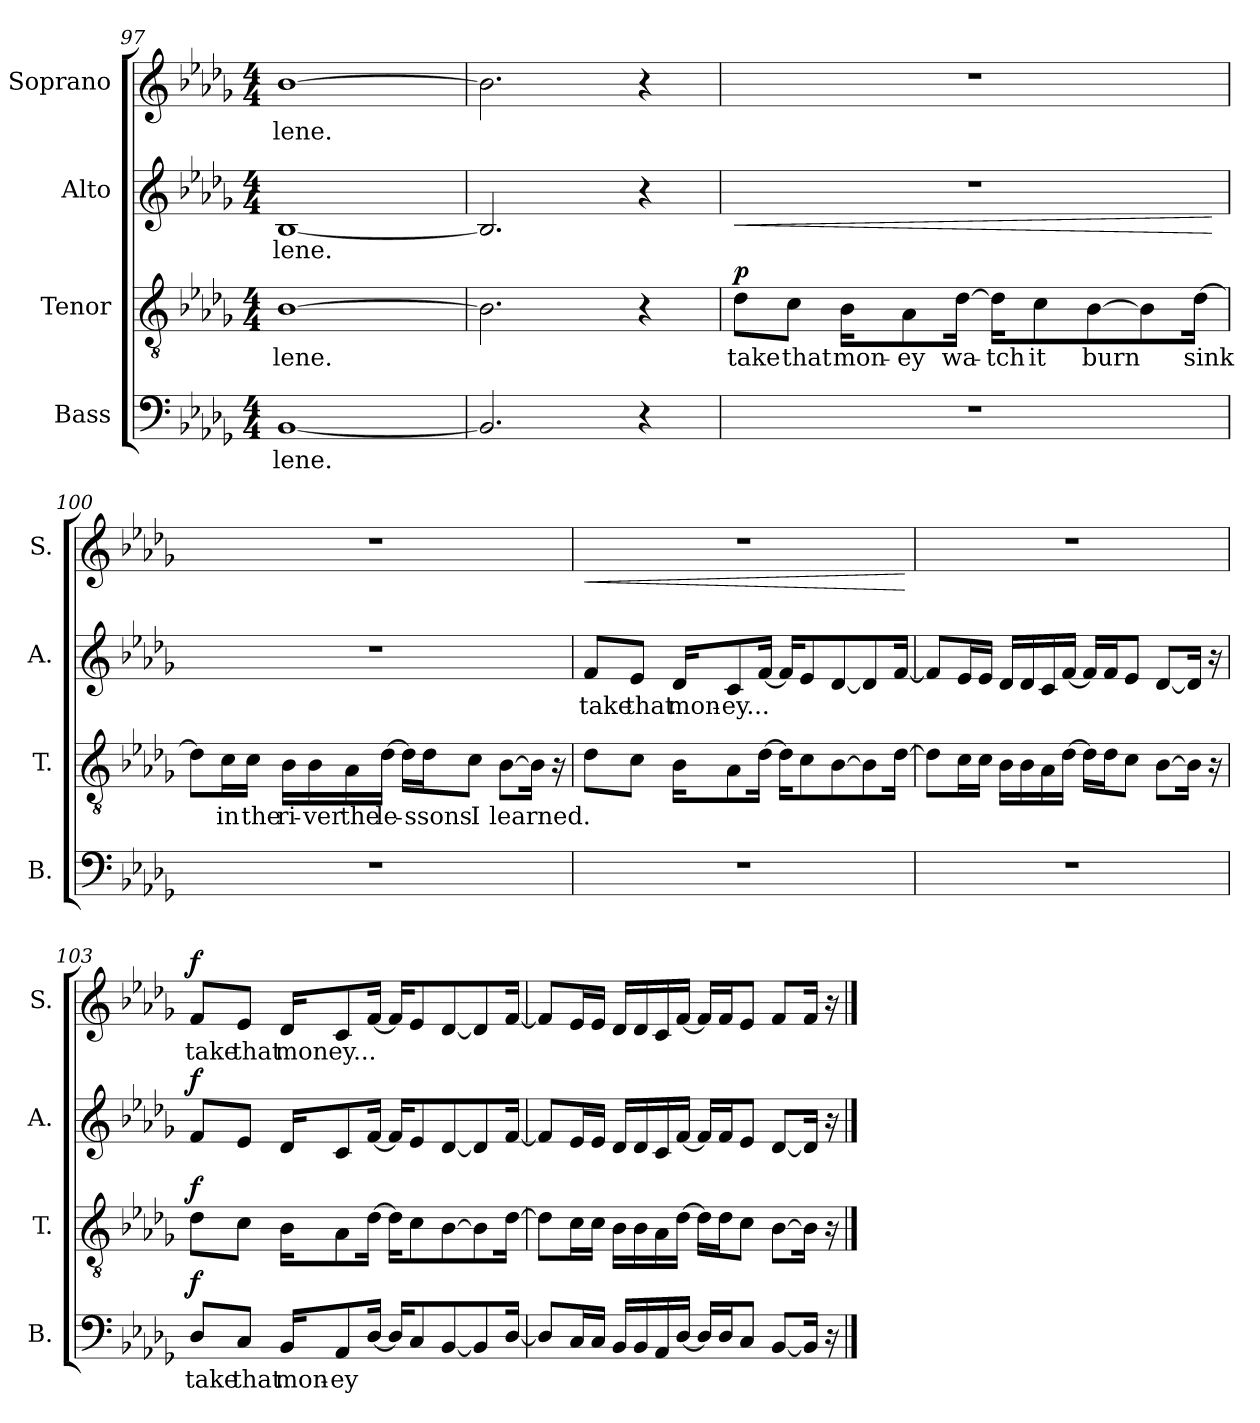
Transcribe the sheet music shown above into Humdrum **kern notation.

**kern	**text	**dynam	**kern	**text	**dynam	**kern	**text	**dynam	**kern	**text	**dynam
*part4	*part4	*part4	*part3	*part3	*part3	*part2	*part2	*part2	*part1	*part1	*part1
*staff4	*staff4	*staff4	*staff3	*staff3	*staff3	*staff2	*staff2	*staff2	*staff1	*staff1	*staff1
*I"Bass	*	*	*I"Tenor	*	*	*I"Alto	*	*	*I"Soprano	*	*
*I'B.	*	*	*I'T.	*	*	*I'A.	*	*	*I'S.	*	*
*clefF4	*	*	*clefGv2	*	*	*clefG2	*	*	*clefG2	*	*
*k[b-e-a-d-g-]	*	*	*k[b-e-a-d-g-]	*	*	*k[b-e-a-d-g-]	*	*	*k[b-e-a-d-g-]	*	*
*M4/4	*	*	*M4/4	*	*	*M4/4	*	*	*M4/4	*	*
=97	=97	=97	=97	=97	=97	=97	=97	=97	=97	=97	=97
[1BB-	lene.	.	[1B-	-lene.	.	[1B-	-lene.	.	[1b-	-lene.	.
=98	=98	=98	=98	=98	=98	=98	=98	=98	=98	=98	=98
2.BB-/]	.	.	2.B-\]	.	.	2.B-/]	.	.	2.b-\]	.	.
4r	.	.	4r	.	.	4r	.	.	4r	.	.
=99	=99	=99	=99	=99	=99	=99	=99	=99	=99	=99	=99
!	!	!	!	!	!LO:DY:a	!	!	!LO:HP:b	!	!	!
1r	.	.	8d-\L	take	p	1r	.	<	1r	.	.
.	.	.	8c\J	that	.	.	.	.	.	.	.
.	.	.	16B-\KL	mon-	.	.	.	.	.	.	.
.	.	.	8A-\	-ey	.	.	.	.	.	.	.
.	.	.	[16d-\Jk	wa-	.	.	.	.	.	.	.
.	.	.	16d-\KL]	-tch	.	.	.	.	.	.	.
.	.	.	8c\	it	.	.	.	.	.	.	.
.	.	.	[8B-\	burn	.	.	.	.	.	.	.
.	.	.	8B-\]	.	.	.	.	.	.	.	.
.	.	.	[16d-\Jk	sink	.	.	.	.	.	.	.
.	.	.	.	.	.	.	.	[	.	.	.
!!LO:LB:g=z
=100	=100	=100	=100	=100	=100	=100	=100	=100	=100	=100	=100
1r	.	.	8d-\L]	.	.	1r	.	.	1r	.	.
.	.	.	16c\L	in	.	.	.	.	.	.	.
.	.	.	16c\JJ	the	.	.	.	.	.	.	.
.	.	.	16B-\LL	ri-	.	.	.	.	.	.	.
.	.	.	16B-\	-ver	.	.	.	.	.	.	.
.	.	.	16A-\	the	.	.	.	.	.	.	.
.	.	.	[16d-\JJ	le-	.	.	.	.	.	.	.
.	.	.	16d-\LL]	.	.	.	.	.	.	.	.
.	.	.	16d-\J	-ssons	.	.	.	.	.	.	.
.	.	.	8c\J	I	.	.	.	.	.	.	.
.	.	.	[8B-\L	learned.	.	.	.	.	.	.	.
.	.	.	16B-\Jk]	.	.	.	.	.	.	.	.
.	.	.	16r	.	.	.	.	.	.	.	.
=101	=101	=101	=101	=101	=101	=101	=101	=101	=101	=101	=101
!	!	!	!	!	!	!	!	!	!	!	!LO:HP:b
1r	.	.	8d-\L	.	.	8f/L	take	.	1r	.	<
.	.	.	8c\J	.	.	8e-/J	that	.	.	.	.
.	.	.	16B-\KL	.	.	16d-/KL	mon-	.	.	.	.
.	.	.	8A-\	.	.	8c/	-ey...	.	.	.	.
.	.	.	[16d-\Jk	.	.	[16f/Jk	.	.	.	.	.
.	.	.	16d-\KL]	.	.	16f/KL]	.	.	.	.	.
.	.	.	8c\	.	.	8e-/	.	.	.	.	.
.	.	.	[8B-\	.	.	[8d-/	.	.	.	.	.
.	.	.	8B-\]	.	.	8d-/]	.	.	.	.	.
.	.	.	[16d-\Jk	.	.	[16f/Jk	.	.	.	.	.
.	.	.	.	.	.	.	.	.	.	.	[
=102	=102	=102	=102	=102	=102	=102	=102	=102	=102	=102	=102
1r	.	.	8d-\L]	.	.	8f/L]	.	.	1r	.	.
.	.	.	16c\L	.	.	16e-/L	.	.	.	.	.
.	.	.	16c\JJ	.	.	16e-/JJ	.	.	.	.	.
.	.	.	16B-\LL	.	.	16d-/LL	.	.	.	.	.
.	.	.	16B-\	.	.	16d-/	.	.	.	.	.
.	.	.	16A-\	.	.	16c/	.	.	.	.	.
.	.	.	[16d-\JJ	.	.	[16f/JJ	.	.	.	.	.
.	.	.	16d-\LL]	.	.	16f/LL]	.	.	.	.	.
.	.	.	16d-\J	.	.	16f/J	.	.	.	.	.
.	.	.	8c\J	.	.	8e-/J	.	.	.	.	.
.	.	.	[8B-\L	.	.	[8d-/L	.	.	.	.	.
.	.	.	16B-\Jk]	.	.	16d-/Jk]	.	.	.	.	.
.	.	.	16r	.	.	16r	.	.	.	.	.
!!LO:LB:g=z
=103	=103	=103	=103	=103	=103	=103	=103	=103	=103	=103	=103
!	!	!LO:DY:b	!	!	!LO:DY:b	!	!	!LO:DY:b	!	!	!LO:DY:b
8D-/L	take	f	8d-\L	.	f	8f/L	.	f	8f/L	take	f
8C/J	that	.	8c\J	.	.	8e-/J	.	.	8e-/J	that	.
16BB-/KL	mon-	.	16B-\KL	.	.	16d-/KL	.	.	16d-/KL	money...	.
8AA-/	-ey	.	8A-\	.	.	8c/	.	.	8c/	.	.
[16D-/Jk	.	.	[16d-\Jk	.	.	[16f/Jk	.	.	[16f/Jk	.	.
16D-/KL]	.	.	16d-\KL]	.	.	16f/KL]	.	.	16f/KL]	.	.
8C/	.	.	8c\	.	.	8e-/	.	.	8e-/	.	.
[8BB-/	.	.	[8B-\	.	.	[8d-/	.	.	[8d-/	.	.
8BB-/]	.	.	8B-\]	.	.	8d-/]	.	.	8d-/]	.	.
[16D-/Jk	.	.	[16d-\Jk	.	.	[16f/Jk	.	.	[16f/Jk	.	.
=104	=104	=104	=104	=104	=104	=104	=104	=104	=104	=104	=104
8D-/L]	.	.	8d-\L]	.	.	8f/L]	.	.	8f/L]	.	.
16C/L	.	.	16c\L	.	.	16e-/L	.	.	16e-/L	.	.
16C/JJ	.	.	16c\JJ	.	.	16e-/JJ	.	.	16e-/JJ	.	.
16BB-/LL	.	.	16B-\LL	.	.	16d-/LL	.	.	16d-/LL	.	.
16BB-/	.	.	16B-\	.	.	16d-/	.	.	16d-/	.	.
16AA-/	.	.	16A-\	.	.	16c/	.	.	16c/	.	.
[16D-/JJ	.	.	[16d-\JJ	.	.	[16f/JJ	.	.	[16f/JJ	.	.
16D-/LL]	.	.	16d-\LL]	.	.	16f/LL]	.	.	16f/LL]	.	.
16D-/J	.	.	16d-\J	.	.	16f/J	.	.	16f/J	.	.
8C/J	.	.	8c\J	.	.	8e-/J	.	.	8e-/J	.	.
[8BB-/L	.	.	[8B-\L	.	.	[8d-/L	.	.	8f/L	.	.
16BB-/Jk]	.	.	16B-\Jk]	.	.	16d-/Jk]	.	.	16f/Jk	.	.
16r	.	.	16r	.	.	16r	.	.	16r	.	.
==	==	==	==	==	==	==	==	==	==	==	==
*-	*-	*-	*-	*-	*-	*-	*-	*-	*-	*-	*-
